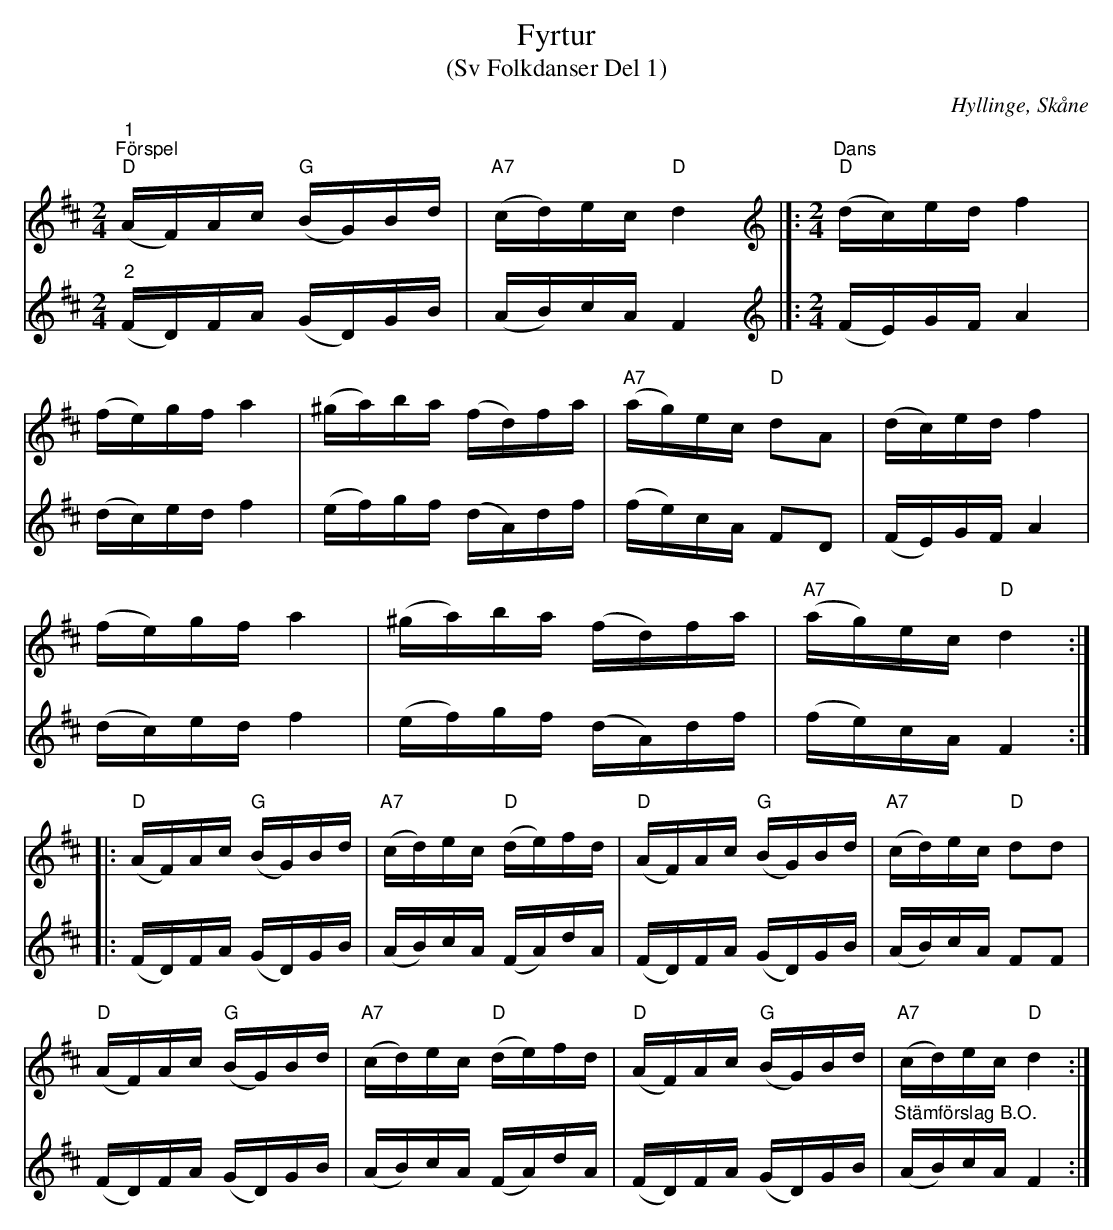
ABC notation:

X:1
T:Fyrtur
T:(Sv Folkdanser Del 1)
O:Hyllinge, Skåne
L:1/16
M:2/4
K:D
V:1
"^1""^Förspel""D" (AF)Ac"G" (BG)Bd |"A7" (cd)ec"D" d4 |]: [K:D][M:2/4][K:treble]"^Dans" "D"(dc)ed f4 |
(fe)gf a4 | (^ga)ba (fd)fa |"A7" (ag)ec"D" d2A2 | (dc)ed f4 |
(fe)gf a4 | (^ga)ba (fd)fa |"A7" (ag)ec"D" d4 ::
"D" (AF)Ac"G" (BG)Bd | "A7" (cd)ec"D" (de)fd |"D" (AF)Ac"G" (BG)Bd |"A7" (cd)ec"D" d2d2 |
"D" (AF)Ac"G" (BG)Bd |"A7" (cd)ec "D"(de)fd |"D" (AF)Ac "G" (BG)Bd |"A7" (cd)ec "D" d4 :|
V:2
"^2" (FD)FA (GD)GB | (AB)cA F4 |]:[K:D][M:2/4][K:treble] (FE)GF A4 |
(dc)ed f4 | (ef)gf (dA)df | (fe)cA F2D2 | (FE)GF A4 |
(dc)ed f4 | (ef)gf (dA)df | (fe)cA F4 ::
(FD)FA (GD)GB | (AB)cA (FA)dA | (FD)FA (GD)GB | (AB)cA F2F2 |
(FD)FA (GD)GB | (AB)cA (FA)dA | (FD)FA (GD)GB | "^Stämförslag B.O." (AB)cAF4 :|
